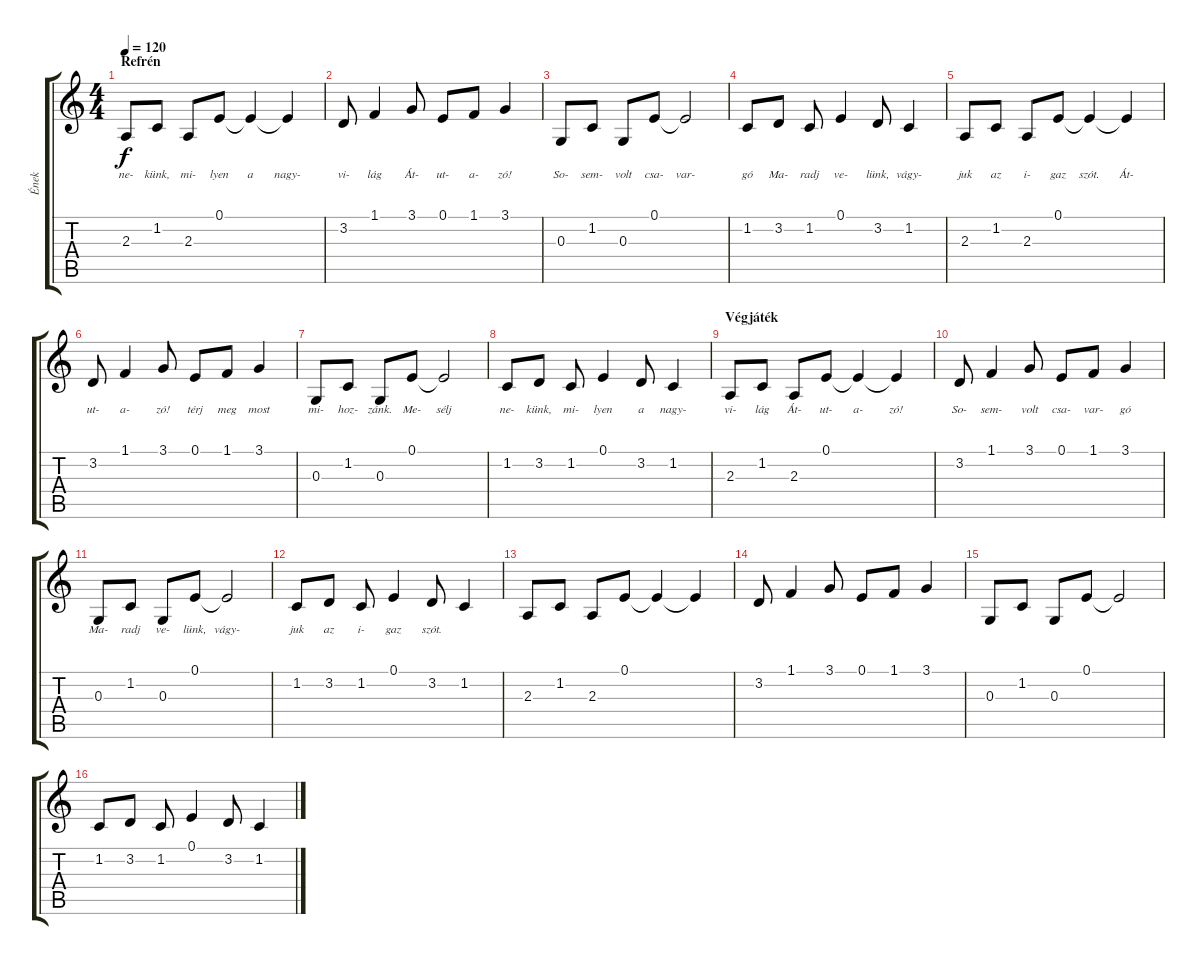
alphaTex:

\track ("Ének" "Ének") {instrument lead1square}
\staff {score tabs}
\tuning (E4 B3 G3 D3 A2 E2) {hide}
\ts (4 4)
\section ("" "Refrén")
\tempo 120
\clef g2
\ks c
2.3.8{lyrics (0 "ne-") lyrics (1 "") lyrics (2 "") lyrics (3 "") lyrics (4 "") dy f} 1.2.8{lyrics (0 "künk,") lyrics (1 "") lyrics (2 "") lyrics (3 "") lyrics (4 "")} 2.3.8{lyrics (0 "mi-") lyrics (1 "") lyrics (2 "") lyrics (3 "") lyrics (4 "")} 0.1.8{lyrics (0 "lyen") lyrics (1 "") lyrics (2 "") lyrics (3 "") lyrics (4 "")} 0.1{t}.4{lyrics (0 "a") lyrics (1 "") lyrics (2 "") lyrics (3 "") lyrics (4 "")} 0.1{t}.4{lyrics (0 "nagy-") lyrics (1 "") lyrics (2 "") lyrics (3 "") lyrics (4 "")} |
3.2.8{lyrics (0 "vi-") lyrics (1 "") lyrics (2 "") lyrics (3 "") lyrics (4 "")} 1.1.4{lyrics (0 "lág") lyrics (1 "") lyrics (2 "") lyrics (3 "") lyrics (4 "")} 3.1.8{lyrics (0 "Át-") lyrics (1 "") lyrics (2 "") lyrics (3 "") lyrics (4 "")} 0.1.8{lyrics (0 "ut-") lyrics (1 "") lyrics (2 "") lyrics (3 "") lyrics (4 "")} 1.1.8{lyrics (0 "a-") lyrics (1 "") lyrics (2 "") lyrics (3 "") lyrics (4 "")} 3.1.4{lyrics (0 "zó!") lyrics (1 "") lyrics (2 "") lyrics (3 "") lyrics (4 "")} |
0.3.8{lyrics (0 "So-") lyrics (1 "") lyrics (2 "") lyrics (3 "") lyrics (4 "")} 1.2.8{lyrics (0 "sem-") lyrics (1 "") lyrics (2 "") lyrics (3 "") lyrics (4 "")} 0.3.8{lyrics (0 "volt") lyrics (1 "") lyrics (2 "") lyrics (3 "") lyrics (4 "")} 0.1.8{lyrics (0 "csa-") lyrics (1 "") lyrics (2 "") lyrics (3 "") lyrics (4 "")} 0.1{t}.2{lyrics (0 "var-") lyrics (1 "") lyrics (2 "") lyrics (3 "") lyrics (4 "")} |
1.2.8{lyrics (0 "gó") lyrics (1 "") lyrics (2 "") lyrics (3 "") lyrics (4 "")} 3.2.8{lyrics (0 "Ma-") lyrics (1 "") lyrics (2 "") lyrics (3 "") lyrics (4 "")} 1.2.8{lyrics (0 "radj") lyrics (1 "") lyrics (2 "") lyrics (3 "") lyrics (4 "")} 0.1.4{lyrics (0 "ve-") lyrics (1 "") lyrics (2 "") lyrics (3 "") lyrics (4 "")} 3.2.8{lyrics (0 "lünk,") lyrics (1 "") lyrics (2 "") lyrics (3 "") lyrics (4 "")} 1.2.4{lyrics (0 "vágy-") lyrics (1 "") lyrics (2 "") lyrics (3 "") lyrics (4 "")} |
2.3.8{lyrics (0 "juk") lyrics (1 "") lyrics (2 "") lyrics (3 "") lyrics (4 "")} 1.2.8{lyrics (0 "az") lyrics (1 "") lyrics (2 "") lyrics (3 "") lyrics (4 "")} 2.3.8{lyrics (0 "i-") lyrics (1 "") lyrics (2 "") lyrics (3 "") lyrics (4 "")} 0.1.8{lyrics (0 "gaz") lyrics (1 "") lyrics (2 "") lyrics (3 "") lyrics (4 "")} 0.1{t}.4{lyrics (0 "szót.") lyrics (1 "") lyrics (2 "") lyrics (3 "") lyrics (4 "")} 0.1{t}.4{lyrics (0 "Át-") lyrics (1 "") lyrics (2 "") lyrics (3 "") lyrics (4 "")} |
3.2.8{lyrics (0 "ut-") lyrics (1 "") lyrics (2 "") lyrics (3 "") lyrics (4 "")} 1.1.4{lyrics (0 "a-") lyrics (1 "") lyrics (2 "") lyrics (3 "") lyrics (4 "")} 3.1.8{lyrics (0 "zó!") lyrics (1 "") lyrics (2 "") lyrics (3 "") lyrics (4 "")} 0.1.8{lyrics (0 "térj") lyrics (1 "") lyrics (2 "") lyrics (3 "") lyrics (4 "")} 1.1.8{lyrics (0 "meg") lyrics (1 "") lyrics (2 "") lyrics (3 "") lyrics (4 "")} 3.1.4{lyrics (0 "most") lyrics (1 "") lyrics (2 "") lyrics (3 "") lyrics (4 "")} |
0.3.8{lyrics (0 "mi-") lyrics (1 "") lyrics (2 "") lyrics (3 "") lyrics (4 "")} 1.2.8{lyrics (0 "hoz-") lyrics (1 "") lyrics (2 "") lyrics (3 "") lyrics (4 "")} 0.3.8{lyrics (0 "zánk.") lyrics (1 "") lyrics (2 "") lyrics (3 "") lyrics (4 "")} 0.1.8{lyrics (0 "Me-") lyrics (1 "") lyrics (2 "") lyrics (3 "") lyrics (4 "")} 0.1{t}.2{lyrics (0 "sélj") lyrics (1 "") lyrics (2 "") lyrics (3 "") lyrics (4 "")} |
1.2.8{lyrics (0 "ne-") lyrics (1 "") lyrics (2 "") lyrics (3 "") lyrics (4 "")} 3.2.8{lyrics (0 "künk,") lyrics (1 "") lyrics (2 "") lyrics (3 "") lyrics (4 "")} 1.2.8{lyrics (0 "mi-") lyrics (1 "") lyrics (2 "") lyrics (3 "") lyrics (4 "")} 0.1.4{lyrics (0 "lyen") lyrics (1 "") lyrics (2 "") lyrics (3 "") lyrics (4 "")} 3.2.8{lyrics (0 "a") lyrics (1 "") lyrics (2 "") lyrics (3 "") lyrics (4 "")} 1.2.4{lyrics (0 "nagy-") lyrics (1 "") lyrics (2 "") lyrics (3 "") lyrics (4 "")} |
\section ("" "Végjáték")
2.3.8{lyrics (0 "vi-") lyrics (1 "") lyrics (2 "") lyrics (3 "") lyrics (4 "")} 1.2.8{lyrics (0 "lág") lyrics (1 "") lyrics (2 "") lyrics (3 "") lyrics (4 "")} 2.3.8{lyrics (0 "Át-") lyrics (1 "") lyrics (2 "") lyrics (3 "") lyrics (4 "")} 0.1.8{lyrics (0 "ut-") lyrics (1 "") lyrics (2 "") lyrics (3 "") lyrics (4 "")} 0.1{t}.4{lyrics (0 "a-") lyrics (1 "") lyrics (2 "") lyrics (3 "") lyrics (4 "")} 0.1{t}.4{lyrics (0 "zó!") lyrics (1 "") lyrics (2 "") lyrics (3 "") lyrics (4 "")} |
3.2.8{lyrics (0 "So-") lyrics (1 "") lyrics (2 "") lyrics (3 "") lyrics (4 "")} 1.1.4{lyrics (0 "sem-") lyrics (1 "") lyrics (2 "") lyrics (3 "") lyrics (4 "")} 3.1.8{lyrics (0 "volt") lyrics (1 "") lyrics (2 "") lyrics (3 "") lyrics (4 "")} 0.1.8{lyrics (0 "csa-") lyrics (1 "") lyrics (2 "") lyrics (3 "") lyrics (4 "")} 1.1.8{lyrics (0 "var-") lyrics (1 "") lyrics (2 "") lyrics (3 "") lyrics (4 "")} 3.1.4{lyrics (0 "gó") lyrics (1 "") lyrics (2 "") lyrics (3 "") lyrics (4 "")} |
0.3.8{lyrics (0 "Ma-") lyrics (1 "") lyrics (2 "") lyrics (3 "") lyrics (4 "") volume 12} 1.2.8{lyrics (0 "radj") lyrics (1 "") lyrics (2 "") lyrics (3 "") lyrics (4 "")} 0.3.8{lyrics (0 "ve-") lyrics (1 "") lyrics (2 "") lyrics (3 "") lyrics (4 "")} 0.1.8{lyrics (0 "lünk,") lyrics (1 "") lyrics (2 "") lyrics (3 "") lyrics (4 "")} 0.1{t}.2{lyrics (0 "vágy-") lyrics (1 "") lyrics (2 "") lyrics (3 "") lyrics (4 "")} |
1.2.8{lyrics (0 "juk") lyrics (1 "") lyrics (2 "") lyrics (3 "") lyrics (4 "") volume 9} 3.2.8{lyrics (0 "az") lyrics (1 "") lyrics (2 "") lyrics (3 "") lyrics (4 "")} 1.2.8{lyrics (0 "i-") lyrics (1 "") lyrics (2 "") lyrics (3 "") lyrics (4 "")} 0.1.4{lyrics (0 "gaz") lyrics (1 "") lyrics (2 "") lyrics (3 "") lyrics (4 "")} 3.2.8{lyrics (0 "szót.") lyrics (1 "") lyrics (2 "") lyrics (3 "") lyrics (4 "")} 1.2.4 |
2.3.8{volume 6} 1.2.8 2.3.8 0.1.8 0.1{t}.4 0.1{t}.4 |
3.2.8{volume 3} 1.1.4 3.1.8 0.1.8 1.1.8 3.1.4 |
0.3.8{volume 0} 1.2.8 0.3.8 0.1.8 0.1{t}.2 |
1.2.8 3.2.8 1.2.8 0.1.4 3.2.8 1.2.4
